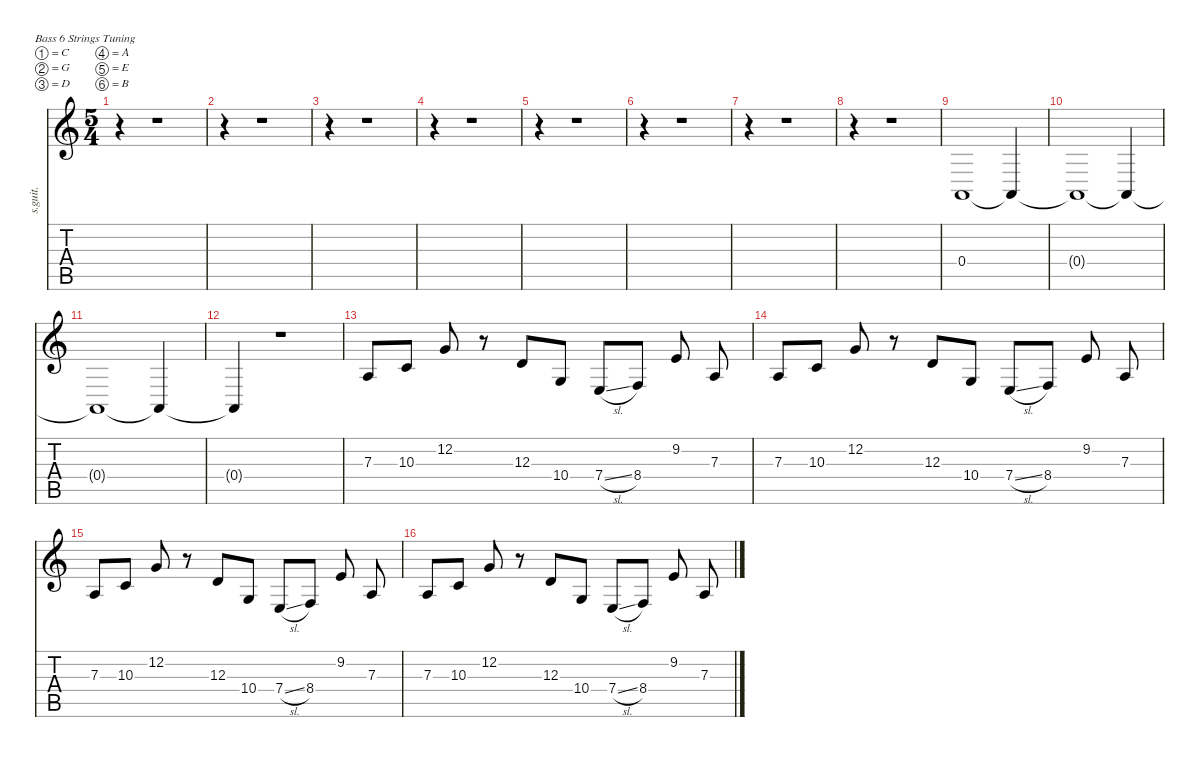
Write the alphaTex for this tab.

\defaultSystemsLayout 4
\hideDynamics
\bracketExtendMode nobrackets
\track ("Seth Govan" "s.guit.") {instrument electricbassfinger}
\staff {score tabs}
\tuning (C3 G2 D2 A1 E1 B0)
\ts (5 4)
\beaming (8 2 2 2 2)
\tempo (152 hide)
\clef g2
\ks c
r.4{dy ff instrument electricbassfinger} r.1 |
r.4 r.1 |
r.4 r.1 |
r.4 r.1 |
r.4 r.1 |
r.4 r.1 |
r.4 r.1 |
r.4 r.1 |
0.4.1 0.4{t}.4{dy f} |
0.4{t}.1 0.4{t}.4 |
0.4{t}.1 0.4{t}.4 |
0.4{t}.4 r.1 |
7.3.8 10.3.8 12.2.8 r.8 12.3.8 10.4.8 7.4{sl}.8 8.4.8 9.2.8 7.3.8 |
7.3.8 10.3.8 12.2.8 r.8 12.3.8 10.4.8 7.4{sl}.8 8.4.8 9.2.8 7.3.8 |
7.3.8 10.3.8 12.2.8 r.8 12.3.8 10.4.8 7.4{sl}.8 8.4.8 9.2.8 7.3.8 |
7.3.8 10.3.8 12.2.8 r.8 12.3.8 10.4.8 7.4{sl}.8 8.4.8 9.2.8 7.3.8
